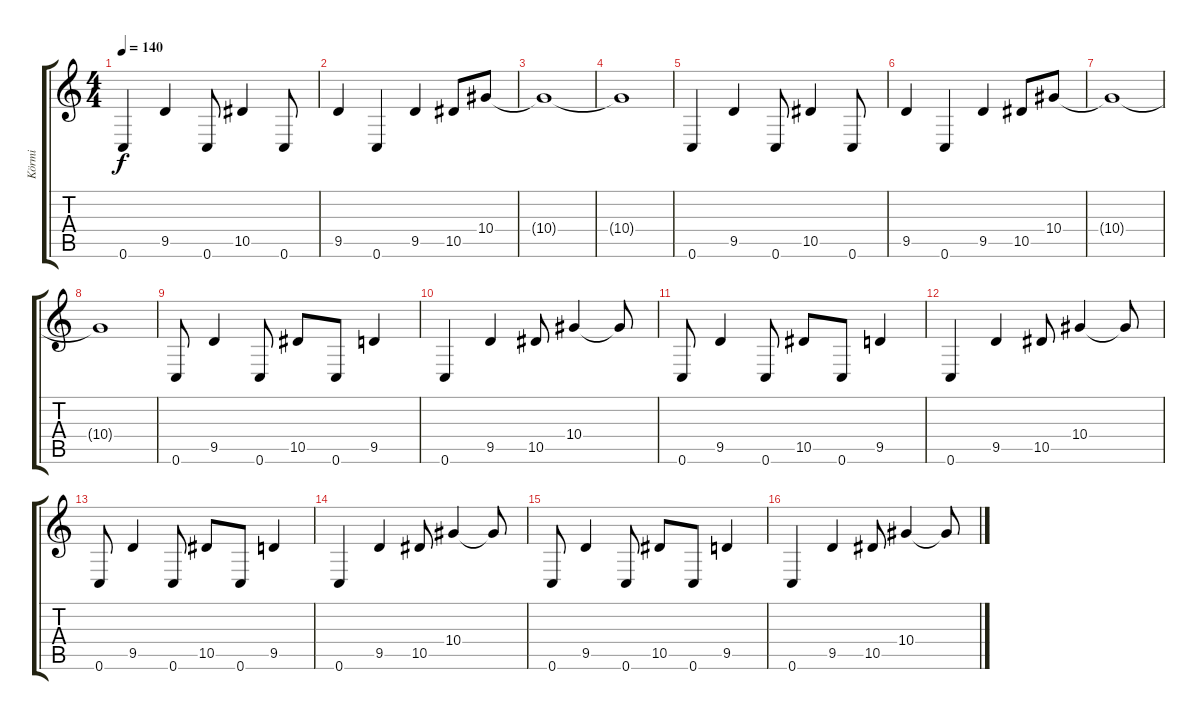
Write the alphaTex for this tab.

\track ("Körmi" "Körmi") {instrument distortionguitar}
\staff {score tabs}
\tuning (C4 G3 Eb3 Bb2 F2 C2) {hide}
\ts (4 4)
\tempo 140
\clef g2
\ks c
0.6.4{dy f} 9.5.4 0.6.8 10.5.4 0.6.8 |
9.5.4 0.6.4 9.5.4 10.5.8 10.4.8 |
10.4{t}.1 |
10.4{t}.1 |
0.6.4 9.5.4 0.6.8 10.5.4 0.6.8 |
9.5.4 0.6.4 9.5.4 10.5.8 10.4.8 |
10.4{t}.1 |
10.4{t}.1 |
0.6.8 9.5.4 0.6.8 10.5.8 0.6.8 9.5.4 |
0.6.4 9.5.4 10.5.8 10.4.4 10.4{t}.8 |
0.6.8 9.5.4 0.6.8 10.5.8 0.6.8 9.5.4 |
0.6.4 9.5.4 10.5.8 10.4.4 10.4{t}.8 |
0.6.8 9.5.4 0.6.8 10.5.8 0.6.8 9.5.4 |
0.6.4 9.5.4 10.5.8 10.4.4 10.4{t}.8 |
0.6.8 9.5.4 0.6.8 10.5.8 0.6.8 9.5.4 |
0.6.4 9.5.4 10.5.8 10.4.4 10.4{t}.8
